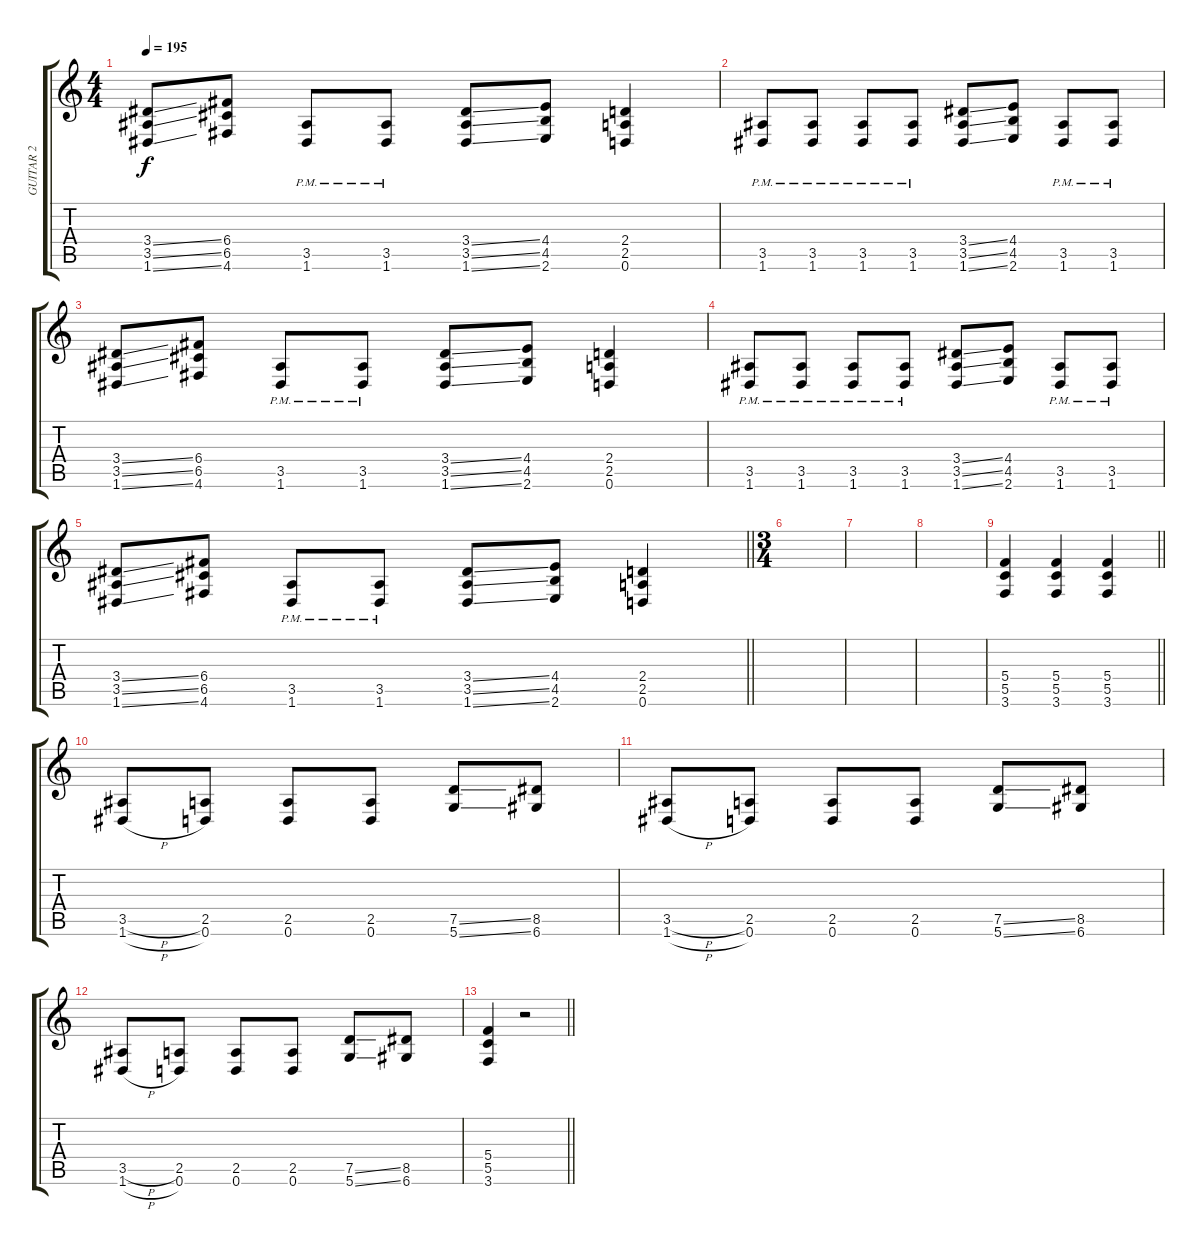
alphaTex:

\track ("GUITAR 2" "GUITAR 2") {instrument overdrivenguitar}
\staff {score tabs}
\tuning (D4 A3 F3 C3 G2 D2) {hide}
\ts (4 4)
\tempo 195
\clef g2
\ks c
(3.4{ss} 3.5{ss} 1.6{ss}).8{dy f} (6.4 6.5 4.6).8 (3.5{pm} 1.6{pm}).8 (3.5{pm} 1.6{pm}).8 (3.4{ss} 3.5{ss} 1.6{ss}).8 (4.4 4.5 2.6).8 (2.4 2.5 0.6).4 |
(3.5{pm} 1.6{pm}).8 (3.5{pm} 1.6{pm}).8 (3.5{pm} 1.6{pm}).8 (3.5{pm} 1.6{pm}).8 (3.4{ss} 3.5{ss} 1.6{ss}).8 (4.4 4.5 2.6).8 (3.5{pm} 1.6{pm}).8 (3.5{pm} 1.6{pm}).8 |
(3.4{ss} 3.5{ss} 1.6{ss}).8 (6.4 6.5 4.6).8 (3.5{pm} 1.6{pm}).8 (3.5{pm} 1.6{pm}).8 (3.4{ss} 3.5{ss} 1.6{ss}).8 (4.4 4.5 2.6).8 (2.4 2.5 0.6).4 |
(3.5{pm} 1.6{pm}).8 (3.5{pm} 1.6{pm}).8 (3.5{pm} 1.6{pm}).8 (3.5{pm} 1.6{pm}).8 (3.4{ss} 3.5{ss} 1.6{ss}).8 (4.4 4.5 2.6).8 (3.5{pm} 1.6{pm}).8 (3.5{pm} 1.6{pm}).8 |
\barLineRight lightlight
(3.4{ss} 3.5{ss} 1.6{ss}).8 (6.4 6.5 4.6).8 (3.5{pm} 1.6{pm}).8 (3.5{pm} 1.6{pm}).8 (3.4{ss} 3.5{ss} 1.6{ss}).8 (4.4 4.5 2.6).8 (2.4 2.5 0.6).4 |
\ts (3 4)
|
|
|
\barLineRight lightlight
(5.4 5.5 3.6).4 (5.4 5.5 3.6).4 (5.4 5.5 3.6).4 |
(3.5{h} 1.6{h}).8 (2.5 0.6).8 (2.5 0.6).8 (2.5 0.6).8 (7.5{ss} 5.6{ss}).8 (8.5 6.6).8 |
(3.5{h} 1.6{h}).8 (2.5 0.6).8 (2.5 0.6).8 (2.5 0.6).8 (7.5{ss} 5.6{ss}).8 (8.5 6.6).8 |
(3.5{h} 1.6{h}).8 (2.5 0.6).8 (2.5 0.6).8 (2.5 0.6).8 (7.5{ss} 5.6{ss}).8 (8.5 6.6).8 |
\barLineRight lightlight
(5.4 5.5 3.6).4 r.2
